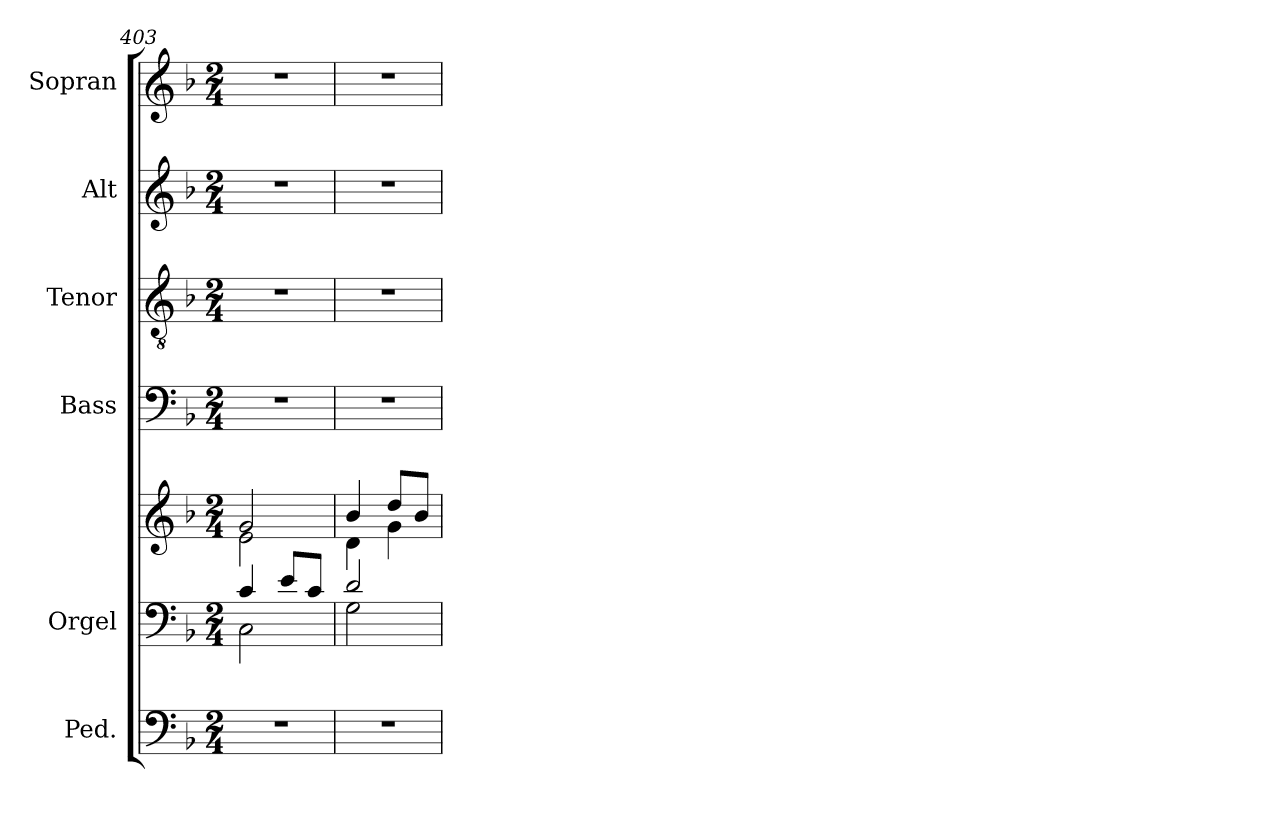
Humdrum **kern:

**kern	**kern	**kern	**kern	**kern	**kern	**kern
*part6	*part5	*part5	*part4	*part3	*part2	*part1
*staff7	*staff6	*staff5	*staff4	*staff3	*staff2	*staff1
*I"Ped.	*I"Orgel	*	*I"Bass	*I"Tenor	*I"Alt	*I"Sopran
*	*I'Org.	*	*I'B.	*I'T.	*I'A.	*I'S.
*clefF4	*clefF4	*clefG2	*clefF4	*clefGv2	*clefG2	*clefG2
*ITrd7c12	*	*	*	*	*	*
*k[b-]	*k[b-]	*k[b-]	*k[b-]	*k[b-]	*k[b-]	*k[b-]
*F:	*F:	*F:	*F:	*F:	*F:	*F:
*M2/4	*M2/4	*M2/4	*M2/4	*M2/4	*M2/4	*M2/4
=403	=403	=403	=403	=403	=403	=403
*	*^	*^	*	*	*	*
2r	4c/	2C\	2g/	2e\	2r	2r	2r	2r
.	8e/L	.	.	.	.	.	.	.
.	8c/J	.	.	.	.	.	.	.
=404	=404	=404	=404	=404	=404	=404	=404	=404
2r	2d/	2G\	4b-/	4d\	2r	2r	2r	2r
.	.	.	8dd/L	4g\	.	.	.	.
.	.	.	8b-/J	.	.	.	.	.
*	*v	*v	*	*	*	*	*	*
*	*	*v	*v	*	*	*	*
=	=	=	=	=	=	=
*-	*-	*-	*-	*-	*-	*-
